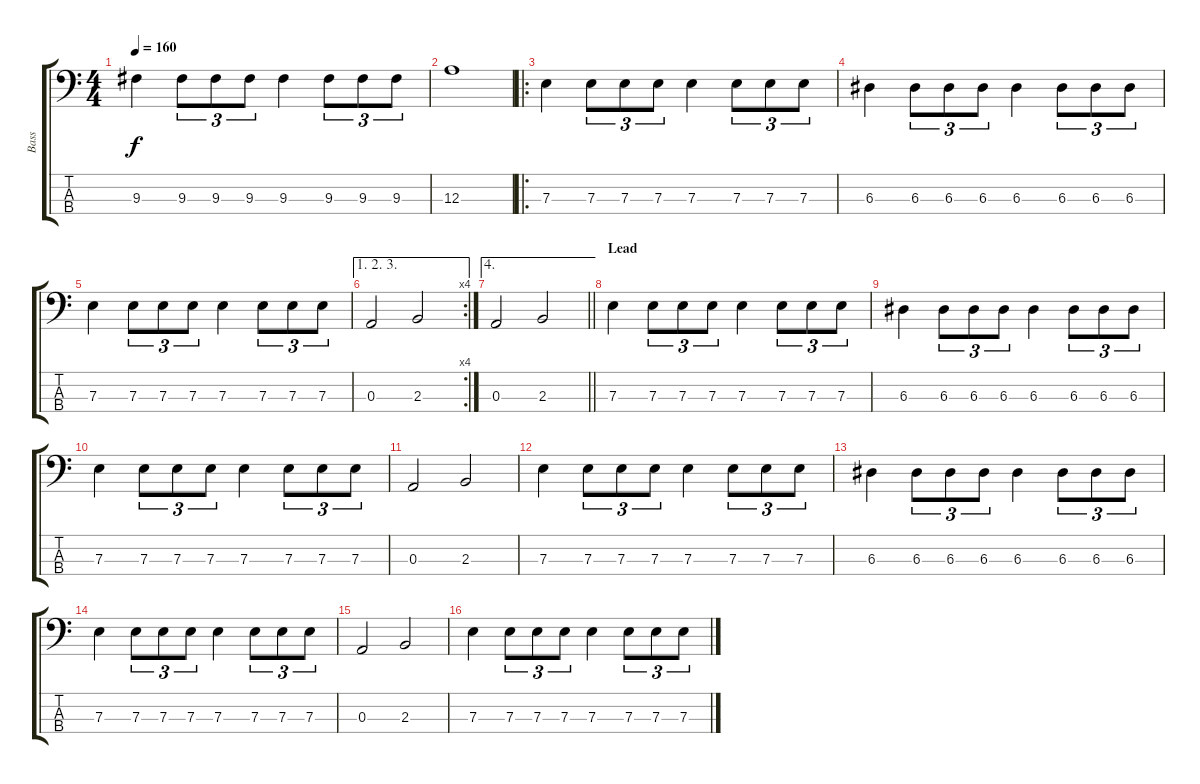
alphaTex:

\track ("Bass" "Bass") {instrument electricbassfinger}
\staff {score tabs}
\tuning (G2 D2 A1 E1) {hide}
\ts (4 4)
\tempo 160
\clef f4
\ks c
9.3.4{dy f} 9.3.8{tu (3 2)} 9.3.8{tu (3 2)} 9.3.8{tu (3 2)} 9.3.4 9.3.8{tu (3 2)} 9.3.8{tu (3 2)} 9.3.8{tu (3 2)} |
12.3.1 |
\ro
7.3.4 7.3.8{tu (3 2)} 7.3.8{tu (3 2)} 7.3.8{tu (3 2)} 7.3.4 7.3.8{tu (3 2)} 7.3.8{tu (3 2)} 7.3.8{tu (3 2)} |
6.3.4 6.3.8{tu (3 2)} 6.3.8{tu (3 2)} 6.3.8{tu (3 2)} 6.3.4 6.3.8{tu (3 2)} 6.3.8{tu (3 2)} 6.3.8{tu (3 2)} |
7.3.4 7.3.8{tu (3 2)} 7.3.8{tu (3 2)} 7.3.8{tu (3 2)} 7.3.4 7.3.8{tu (3 2)} 7.3.8{tu (3 2)} 7.3.8{tu (3 2)} |
\ae (1 2 3)
\rc 4
0.3.2 2.3.2 |
\ae 4
\barLineRight lightlight
0.3.2 2.3.2 |
\section ("" "Lead")
7.3.4 7.3.8{tu (3 2)} 7.3.8{tu (3 2)} 7.3.8{tu (3 2)} 7.3.4 7.3.8{tu (3 2)} 7.3.8{tu (3 2)} 7.3.8{tu (3 2)} |
6.3.4 6.3.8{tu (3 2)} 6.3.8{tu (3 2)} 6.3.8{tu (3 2)} 6.3.4 6.3.8{tu (3 2)} 6.3.8{tu (3 2)} 6.3.8{tu (3 2)} |
7.3.4 7.3.8{tu (3 2)} 7.3.8{tu (3 2)} 7.3.8{tu (3 2)} 7.3.4 7.3.8{tu (3 2)} 7.3.8{tu (3 2)} 7.3.8{tu (3 2)} |
0.3.2 2.3.2 |
7.3.4 7.3.8{tu (3 2)} 7.3.8{tu (3 2)} 7.3.8{tu (3 2)} 7.3.4 7.3.8{tu (3 2)} 7.3.8{tu (3 2)} 7.3.8{tu (3 2)} |
6.3.4 6.3.8{tu (3 2)} 6.3.8{tu (3 2)} 6.3.8{tu (3 2)} 6.3.4 6.3.8{tu (3 2)} 6.3.8{tu (3 2)} 6.3.8{tu (3 2)} |
7.3.4 7.3.8{tu (3 2)} 7.3.8{tu (3 2)} 7.3.8{tu (3 2)} 7.3.4 7.3.8{tu (3 2)} 7.3.8{tu (3 2)} 7.3.8{tu (3 2)} |
0.3.2 2.3.2 |
7.3.4 7.3.8{tu (3 2)} 7.3.8{tu (3 2)} 7.3.8{tu (3 2)} 7.3.4 7.3.8{tu (3 2)} 7.3.8{tu (3 2)} 7.3.8{tu (3 2)}
